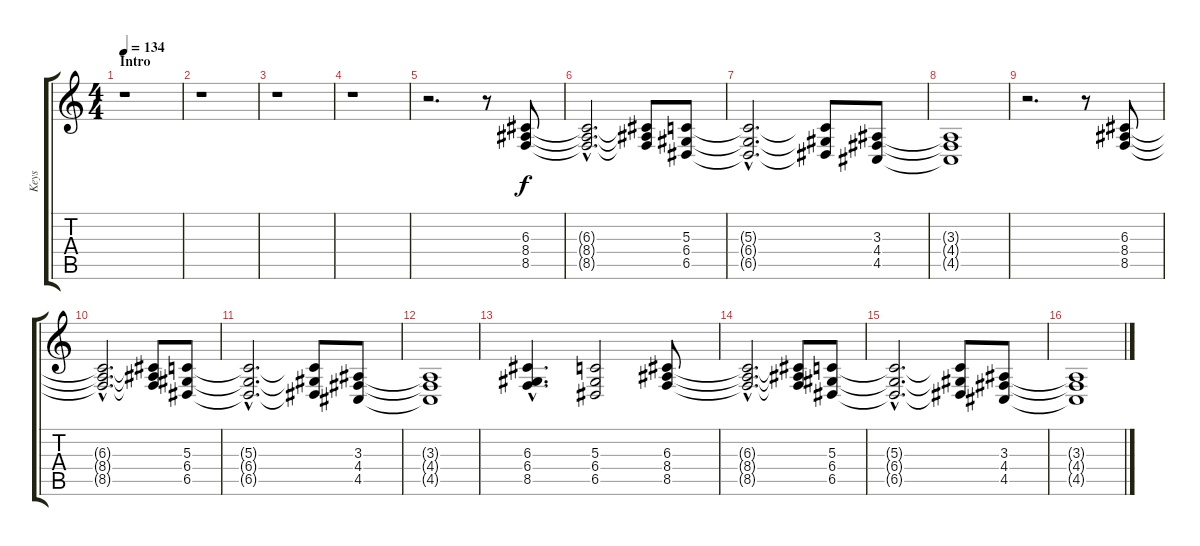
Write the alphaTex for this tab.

\track ("Keys" "Keys") {instrument synthstrings1}
\staff {score tabs}
\tuning (E4 B3 G3 D3 A2 E2) {hide}
\ts (4 4)
\section ("" "Intro")
\tempo 134
\clef g2
\ks c
r.1{dy f instrument synthstrings1} |
r.1 |
r.1 |
r.1 |
r.2{d} r.8 (6.3 8.4 8.5).8 |
(6.3{hac t} 8.4{hac t} 8.5{hac t}).2{d} (6.3{t} 8.4{t} 8.5{t}).8 (5.3 6.4 6.5).8 |
(5.3{hac t} 6.4{hac t} 6.5{hac t}).2{d} (5.3{t} 6.4{t} 6.5{t}).8 (3.3 4.4 4.5).8 |
(3.3{t} 4.4{t} 4.5{t}).1 |
r.2{d} r.8 (6.3 8.4 8.5).8 |
(6.3{hac t} 8.4{hac t} 8.5{hac t}).2{d} (6.3{t} 8.4{t} 8.5{t}).8 (5.3 6.4 6.5).8 |
(5.3{hac t} 6.4{hac t} 6.5{hac t}).2{d} (5.3{t} 6.4{t} 6.5{t}).8 (3.3 4.4 4.5).8 |
(3.3{t} 4.4{t} 4.5{t}).1 |
(6.3{hac} 6.4{hac} 8.5{hac}).4{d} (5.3 6.4 6.5).2 (6.3 8.4 8.5).8 |
(6.3{hac t} 8.4{hac t} 8.5{hac t}).2{d} (6.3{t} 8.4{t} 8.5{t}).8 (5.3 6.4 6.5).8 |
(5.3{hac t} 6.4{hac t} 6.5{hac t}).2{d} (5.3{t} 6.4{t} 6.5{t}).8 (3.3 4.4 4.5).8 |
(3.3{t} 4.4{t} 4.5{t}).1
